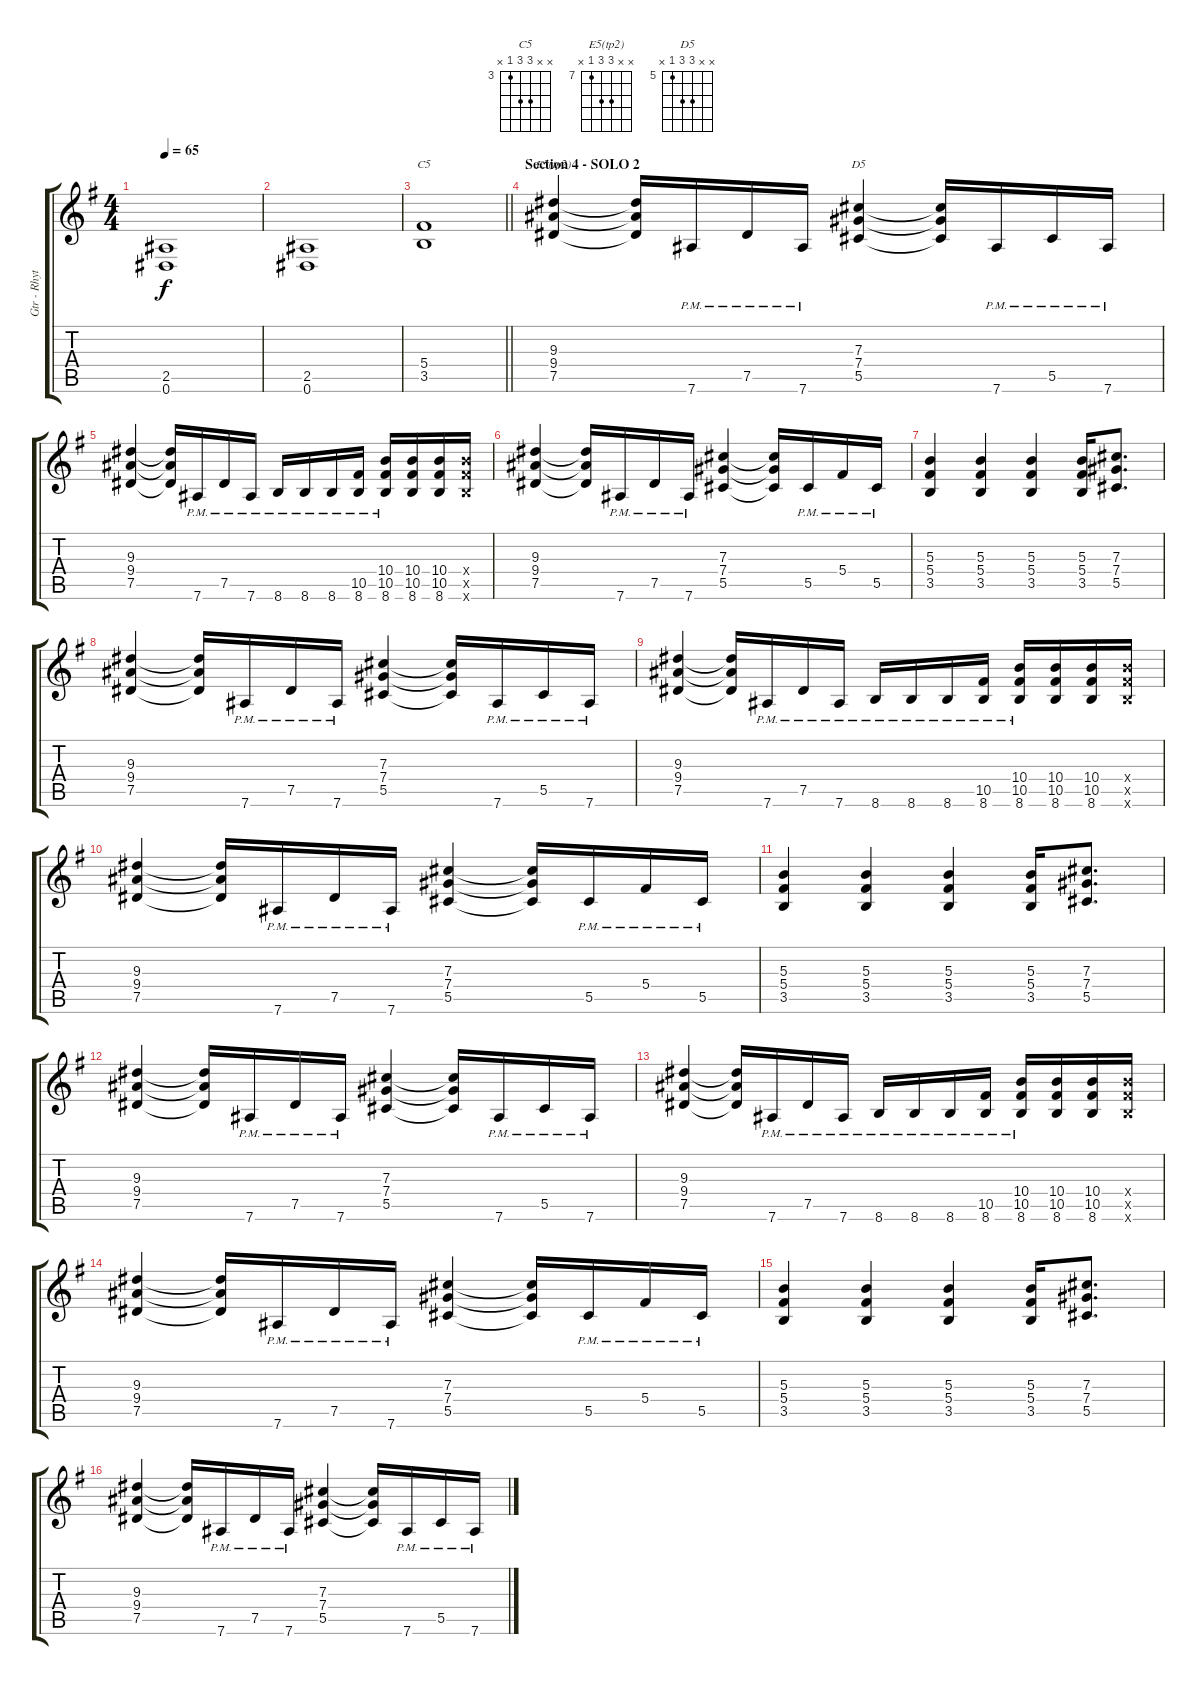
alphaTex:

\track ("Gtr - Rhythm 1" "Gtr - Rhyt") {instrument overdrivenguitar}
\staff {score tabs}
\tuning (Eb4 Bb3 Gb3 Db3 Ab2 Eb2) {hide}
\chord ("C5" x x 5 5 3 x) {firstfret 3}
\chord ("E5(tp2)" x x 9 9 7 x) {firstfret 7}
\chord ("D5" x x 7 7 5 x) {firstfret 5}
\ts (4 4)
\tempo 65
\clef g2
\ks eminor
(2.5 0.6).1{dy f} |
(2.5 0.6).1 |
\barLineRight lightlight
(5.4 3.5).1{ch "C5"} |
\section ("" "Section 4 - SOLO 2")
(9.3 9.4 7.5).4{ch "E5(tp2)"} (9.3{t} 9.4{t} 7.5{t}).16 7.6{pm}.16 7.5{pm}.16 7.6{pm}.16 (7.3 7.4 5.5).4{ch "D5"} (7.3{t} 7.4{t} 5.5{t}).16 7.6{pm}.16 5.5{pm}.16 7.6{pm}.16 |
(9.3 9.4 7.5).4 (9.3{t} 9.4{t} 7.5{t}).16 7.6{pm}.16 7.5{pm}.16 7.6{pm}.16 8.6{pm}.16 8.6{pm}.16 8.6{pm}.16 (10.5{pm} 8.6{pm}).16 (10.4{pm} 10.5{pm} 8.6{pm}).16 (10.4 10.5 8.6).16 (10.4 10.5 8.6).16 (10.4{x} 10.5{x} 8.6{x}).16 |
(9.3 9.4 7.5).4 (9.3{t} 9.4{t} 7.5{t}).16 7.6{pm}.16 7.5{pm}.16 7.6{pm}.16 (7.3 7.4 5.5).4 (7.3{t} 7.4{t} 5.5{t}).16 5.5{pm}.16 5.4{pm}.16 5.5{pm}.16 |
(5.3 5.4 3.5).4 (5.3 5.4 3.5).4 (5.3 5.4 3.5).4 (5.3 5.4 3.5).16 (7.3 7.4 5.5).8{d} |
(9.3 9.4 7.5).4 (9.3{t} 9.4{t} 7.5{t}).16 7.6{pm}.16 7.5{pm}.16 7.6{pm}.16 (7.3 7.4 5.5).4 (7.3{t} 7.4{t} 5.5{t}).16 7.6{pm}.16 5.5{pm}.16 7.6{pm}.16 |
(9.3 9.4 7.5).4 (9.3{t} 9.4{t} 7.5{t}).16 7.6{pm}.16 7.5{pm}.16 7.6{pm}.16 8.6{pm}.16 8.6{pm}.16 8.6{pm}.16 (10.5{pm} 8.6{pm}).16 (10.4{pm} 10.5{pm} 8.6{pm}).16 (10.4 10.5 8.6).16 (10.4 10.5 8.6).16 (10.4{x} 10.5{x} 8.6{x}).16 |
(9.3 9.4 7.5).4 (9.3{t} 9.4{t} 7.5{t}).16 7.6{pm}.16 7.5{pm}.16 7.6{pm}.16 (7.3 7.4 5.5).4 (7.3{t} 7.4{t} 5.5{t}).16 5.5{pm}.16 5.4{pm}.16 5.5{pm}.16 |
(5.3 5.4 3.5).4 (5.3 5.4 3.5).4 (5.3 5.4 3.5).4 (5.3 5.4 3.5).16 (7.3 7.4 5.5).8{d} |
(9.3 9.4 7.5).4 (9.3{t} 9.4{t} 7.5{t}).16 7.6{pm}.16 7.5{pm}.16 7.6{pm}.16 (7.3 7.4 5.5).4 (7.3{t} 7.4{t} 5.5{t}).16 7.6{pm}.16 5.5{pm}.16 7.6{pm}.16 |
(9.3 9.4 7.5).4 (9.3{t} 9.4{t} 7.5{t}).16 7.6{pm}.16 7.5{pm}.16 7.6{pm}.16 8.6{pm}.16 8.6{pm}.16 8.6{pm}.16 (10.5{pm} 8.6{pm}).16 (10.4{pm} 10.5{pm} 8.6{pm}).16 (10.4 10.5 8.6).16 (10.4 10.5 8.6).16 (10.4{x} 10.5{x} 8.6{x}).16 |
(9.3 9.4 7.5).4 (9.3{t} 9.4{t} 7.5{t}).16 7.6{pm}.16 7.5{pm}.16 7.6{pm}.16 (7.3 7.4 5.5).4 (7.3{t} 7.4{t} 5.5{t}).16 5.5{pm}.16 5.4{pm}.16 5.5{pm}.16 |
(5.3 5.4 3.5).4 (5.3 5.4 3.5).4 (5.3 5.4 3.5).4 (5.3 5.4 3.5).16 (7.3 7.4 5.5).8{d} |
(9.3 9.4 7.5).4 (9.3{t} 9.4{t} 7.5{t}).16 7.6{pm}.16 7.5{pm}.16 7.6{pm}.16 (7.3 7.4 5.5).4 (7.3{t} 7.4{t} 5.5{t}).16 7.6{pm}.16 5.5{pm}.16 7.6{pm}.16
